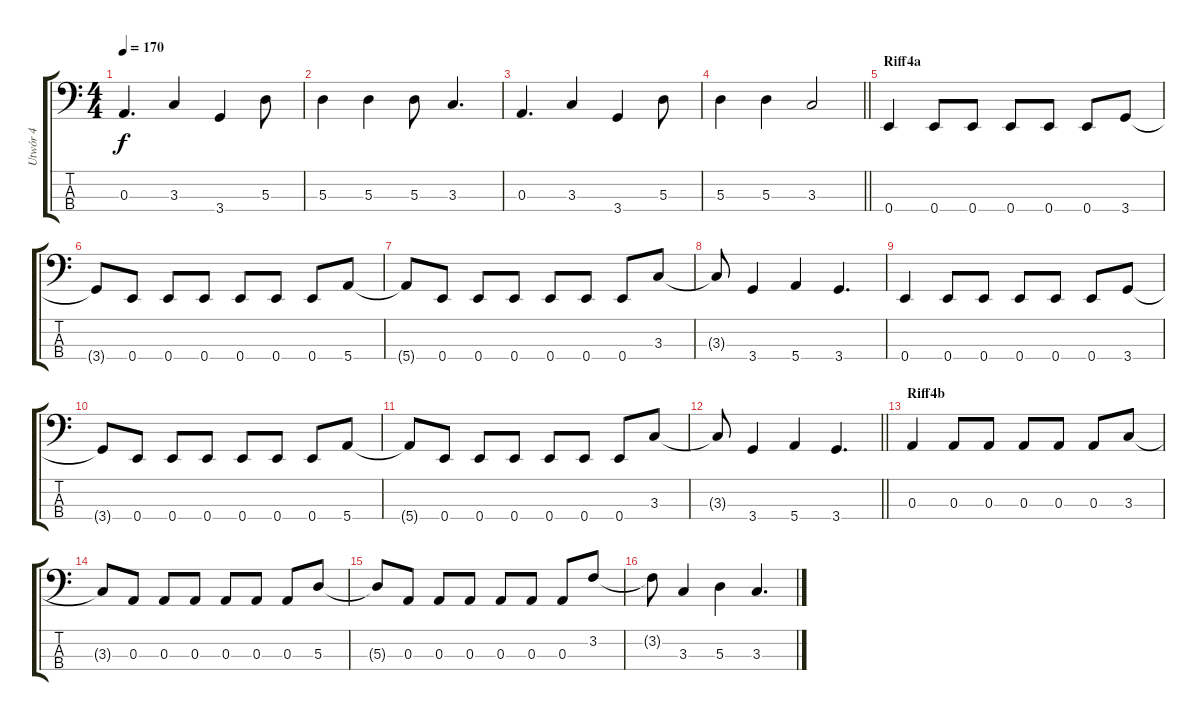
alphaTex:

\track ("Utwór 4" "Utwór 4") {instrument electricbassfinger}
\staff {score tabs}
\tuning (G2 D2 A1 E1) {hide}
\ts (4 4)
\tempo 170
\clef f4
\ks c
0.3.4{d dy f} 3.3.4 3.4.4 5.3.8 |
5.3.4 5.3.4 5.3.8 3.3.4{d} |
0.3.4{d} 3.3.4 3.4.4 5.3.8 |
\barLineRight lightlight
5.3.4 5.3.4 3.3.2 |
\section ("" "Riff4a")
0.4.4 0.4.8 0.4.8 0.4.8 0.4.8 0.4.8 3.4.8 |
3.4{t}.8 0.4.8 0.4.8 0.4.8 0.4.8 0.4.8 0.4.8 5.4.8 |
5.4{t}.8 0.4.8 0.4.8 0.4.8 0.4.8 0.4.8 0.4.8 3.3.8 |
3.3{t}.8 3.4.4 5.4.4 3.4.4{d} |
0.4.4 0.4.8 0.4.8 0.4.8 0.4.8 0.4.8 3.4.8 |
3.4{t}.8 0.4.8 0.4.8 0.4.8 0.4.8 0.4.8 0.4.8 5.4.8 |
5.4{t}.8 0.4.8 0.4.8 0.4.8 0.4.8 0.4.8 0.4.8 3.3.8 |
\barLineRight lightlight
3.3{t}.8 3.4.4 5.4.4 3.4.4{d} |
\section ("" "Riff4b")
0.3.4 0.3.8 0.3.8 0.3.8 0.3.8 0.3.8 3.3.8 |
3.3{t}.8 0.3.8 0.3.8 0.3.8 0.3.8 0.3.8 0.3.8 5.3.8 |
5.3{t}.8 0.3.8 0.3.8 0.3.8 0.3.8 0.3.8 0.3.8 3.2.8 |
3.2{t}.8 3.3.4 5.3.4 3.3.4{d}
